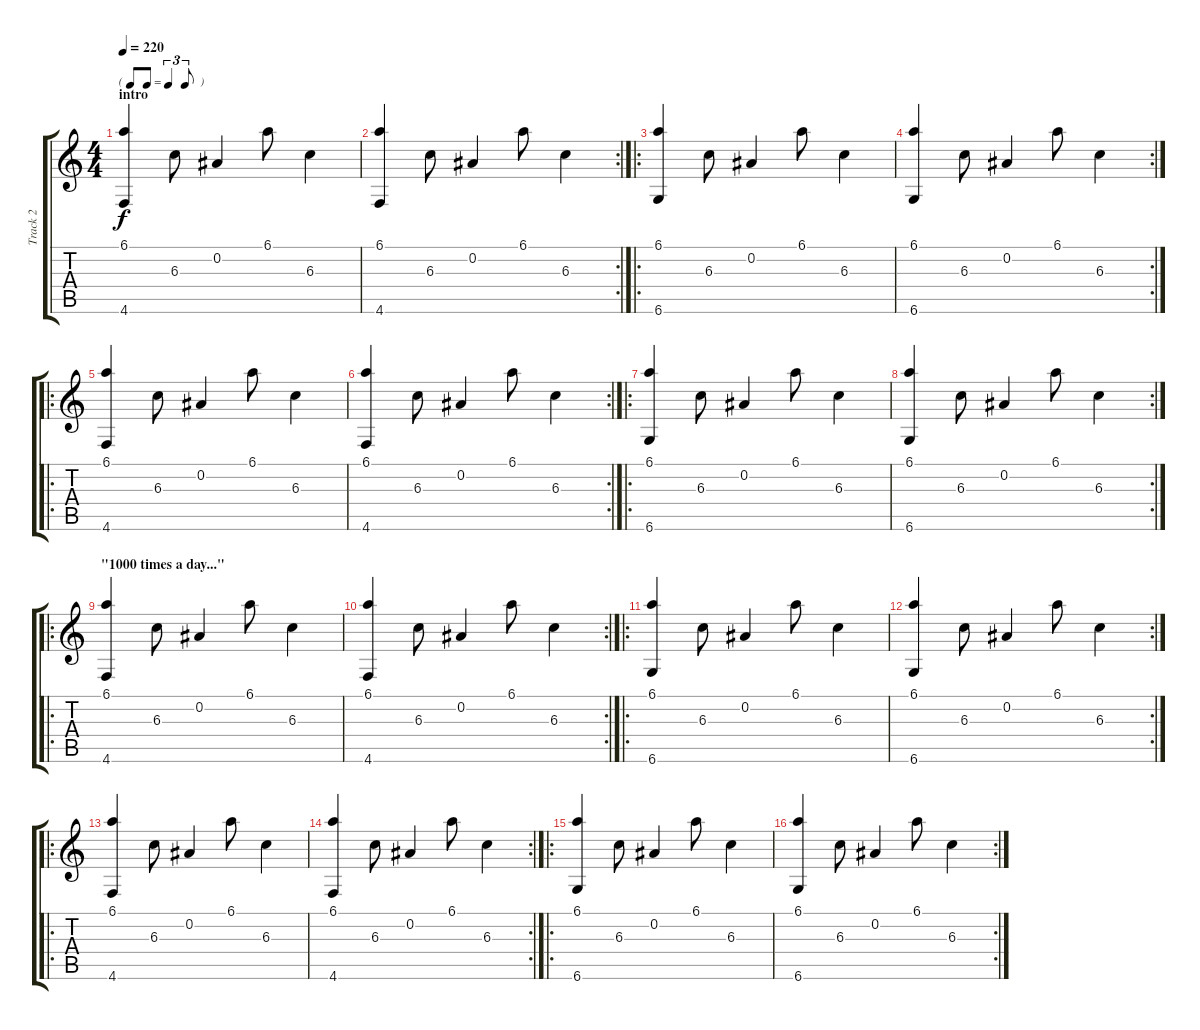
\track ("Track 2" "Track 2") {instrument electricguitarmuted}
\staff {score tabs}
\tuning (Eb4 Bb3 Gb3 B2 Gb2 Db2) {hide}
\ts (4 4)
\tf triplet8th
\section ("" "intro")
\tempo 220
\clef g2
\ks c
(6.1 4.6).4{dy f instrument electricguitarmuted} 6.3.8 0.2.4 6.1.8 6.3.4 |
\rc 2
(6.1 4.6).4 6.3.8 0.2.4 6.1.8 6.3.4 |
\ro
(6.1 6.6).4 6.3.8 0.2.4 6.1.8 6.3.4 |
\rc 2
(6.1 6.6).4 6.3.8 0.2.4 6.1.8 6.3.4 |
\ro
(6.1 4.6).4 6.3.8 0.2.4 6.1.8 6.3.4 |
\rc 2
(6.1 4.6).4 6.3.8 0.2.4 6.1.8 6.3.4 |
\ro
(6.1 6.6).4 6.3.8 0.2.4 6.1.8 6.3.4 |
\rc 2
(6.1 6.6).4 6.3.8 0.2.4 6.1.8 6.3.4 |
\ro
\section ("" "\"1000 times a day...\"")
(6.1 4.6).4 6.3.8 0.2.4 6.1.8 6.3.4 |
\rc 2
(6.1 4.6).4 6.3.8 0.2.4 6.1.8 6.3.4 |
\ro
(6.1 6.6).4 6.3.8 0.2.4 6.1.8 6.3.4 |
\rc 2
(6.1 6.6).4 6.3.8 0.2.4 6.1.8 6.3.4 |
\ro
(6.1 4.6).4 6.3.8 0.2.4 6.1.8 6.3.4 |
\rc 2
(6.1 4.6).4 6.3.8 0.2.4 6.1.8 6.3.4 |
\ro
(6.1 6.6).4 6.3.8 0.2.4 6.1.8 6.3.4 |
\rc 2
(6.1 6.6).4 6.3.8 0.2.4 6.1.8 6.3.4
